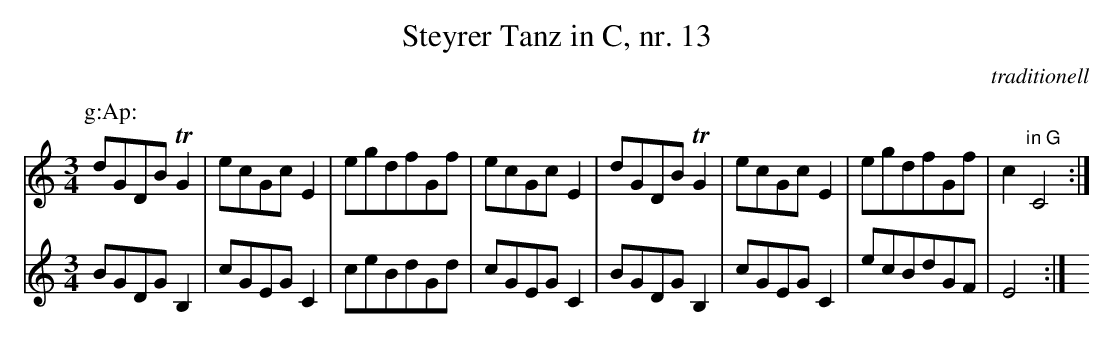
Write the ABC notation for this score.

X:1
T:Steyrer Tanz in C, nr. 13
C:traditionell
M:3/4
L:1/8
K:C
V:1
P:g:Ap:
dGDB TG2 | ecGc E2 | egdfGf | ecGc E2 | dGDB TG2 | ecGc E2 | egdfGf | c2 "in G" C4 :|
V:2
BGDG B,2 | cGEG C2 | ceBdGd | cGEG C2 |\
BGDG B,2 | cGEG C2 | ecBdGF | E4 :|
